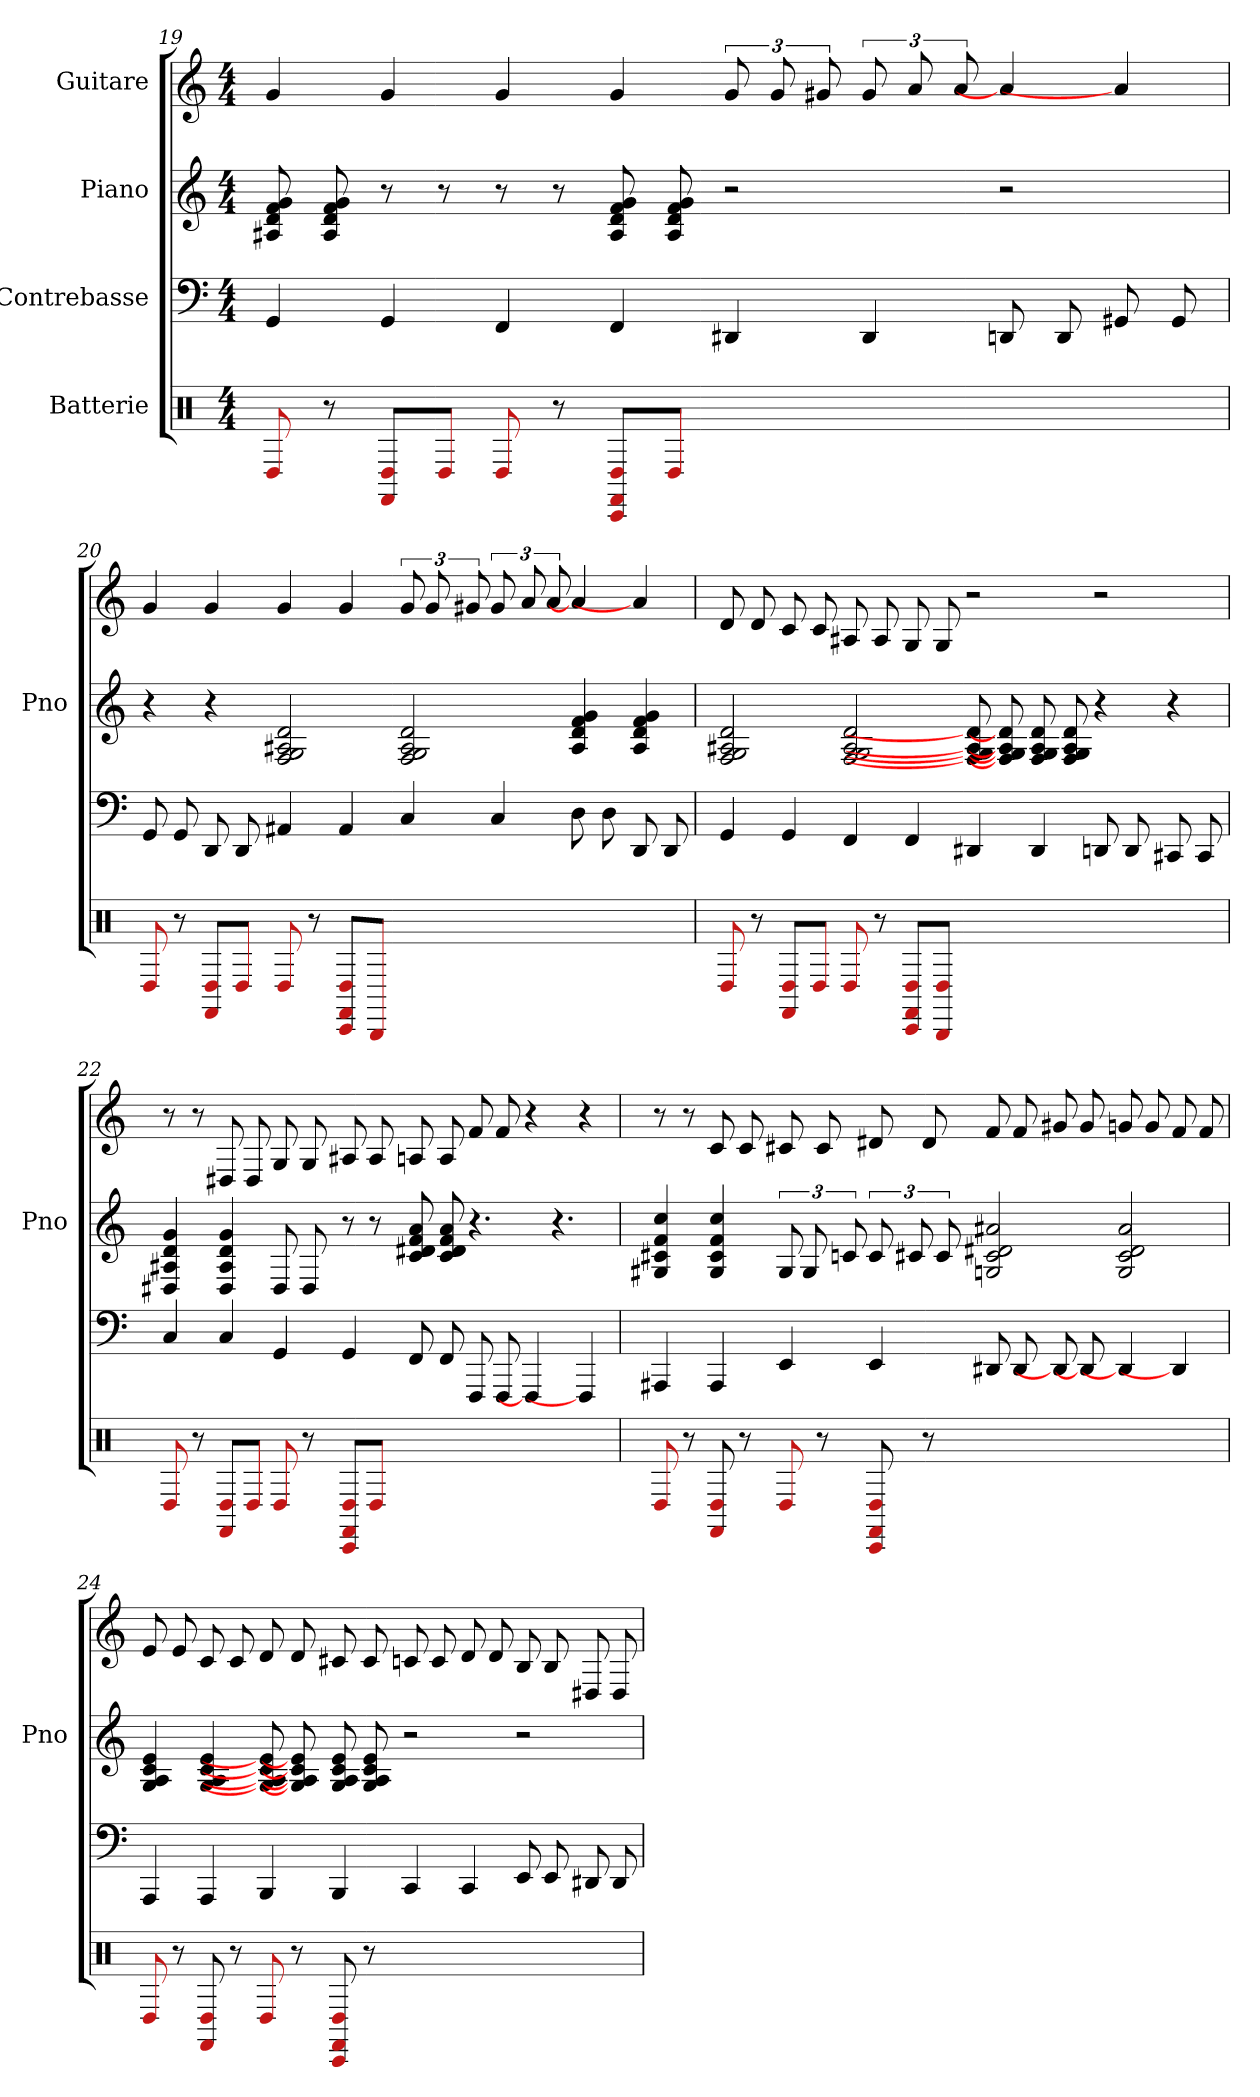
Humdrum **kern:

**kern	**kern	**kern	**kern
*part4	*part3	*part2	*part1
*staff4	*staff3	*staff2	*staff1
*I"Batterie	*I"Contrebasse	*I"Piano	*I"Guitare
*	*	*I'Pno	*
*clefX	*	*	*
*k[]	*k[]	*k[]	*k[]
*M4/4	*M4/4	*M4/4	*M4/4
=19	=19	=19	=19
8D#	4GG	8g 8f 8d 8A#	4g
8r	.	8g 8f 8d 8A#	.
8FF#/ 8D#/L	4GG	8r	4g
8D#/J	.	8r	.
8D#	4FF	8r	4g
8r	.	8r	.
8FF#/ 8CC#/ 8D#/L	4FF	8g 8f 8d 8A#	4g
8D#/J	.	8g 8f 8d 8A#	.
1ryy	4DD#	2r	12g
.	.	.	12g
.	.	.	12g#
.	4DD#	.	12g#
.	.	.	12a
.	.	.	12a
.	8DD	2r	4a]
.	8DD	.	.
.	8GG#	.	4a]
.	8GG#	.	.
=20	=20	=20	=20
8D#	8GG	4r	4g
8r	8GG	.	.
8FF#/ 8D#/L	8DD	4r	4g
8D#/J	8DD	.	.
8D#	4AA#	2G 2d 2A# 2F	4g
8r	.	.	.
8FF#/ 8CC#/ 8D#/L	4AA#	.	4g
8BBB/J	.	.	.
1ryy	4C	2G 2d 2A# 2F	12g
.	.	.	12g
.	.	.	12g#
.	4C	.	12g#
.	.	.	12a
.	.	.	12a
.	8D	4g 4f 4d 4A#	4a]
.	8D	.	.
.	8DD	4g 4f 4d 4A#	4a]
.	8DD	.	.
=21	=21	=21	=21
8D#	4GG	2G 2d 2A# 2F	8d
8r	.	.	8d
8FF#/ 8D#/L	4GG	.	8c
8D#/J	.	.	8c
8D#	4FF	2G 2d 2A# 2F	8A#
8r	.	.	8A#
8FF#/ 8CC#/ 8D#/L	4FF	.	8G
8BBB/ 8D#/J	.	.	8G
1ryy	4DD#	8G] 8d] 8A#] 8F]	2r
.	.	8G] 8d] 8A#] 8F]	.
.	4DD#	8G 8d 8A# 8F	.
.	.	8G 8d 8A# 8F	.
.	8DD	4r	2r
.	8DD	.	.
.	8CC#	4r	.
.	8CC#	.	.
=22	=22	=22	=22
8D#	4C	4g 4d 4A# 4D#	8r
8r	.	.	8r
8FF#/ 8D#/L	4C	4g 4d 4A# 4D#	8D#
8D#/J	.	.	8D#
8D#	4GG	8D#	8G
8r	.	8D#	8G
8FF#/ 8CC#/ 8D#/L	4GG	8r	8A#
8D#/J	.	8r	8A#
1ryy	8FF	8a 8f 8d# 8c	8A
.	8FF	8a 8f 8d# 8c	8A
.	8FFF	4.r	8f
.	8FFF	.	8f
.	4FFF]	.	4r
.	.	4.r	.
.	4FFF]	.	4r
=23	=23	=23	=23
8D#	4AAA#	4cc 4f 4c# 4G#	8r
8r	.	.	8r
8FF# 8D#	4AAA#	4cc 4f 4c# 4G#	8c
8r	.	.	8c
8D#	4EE	12G#	8c#
.	.	12G#	.
8r	.	.	8c#
.	.	12c	.
8FF# 8CC# 8D#	4EE	12c	8d#
.	.	12c#	.
8r	.	.	8d#
.	.	12c#	.
1ryy	8DD#	2a# 2d# 2c# 2G	8f
.	8DD#	.	8f
.	8DD#]	.	8g#
.	8DD#]	.	8g#
.	4DD#]	2a# 2d# 2c# 2G	8g
.	.	.	8g
.	4DD#]	.	8f
.	.	.	8f
=24	=24	=24	=24
8D#	4AAA	4e 4G 4c 4A	8e
8r	.	.	8e
8FF# 8D#	4AAA	4e 4G 4c 4A	8c
8r	.	.	8c
8D#	4BBB	8e] 8G] 8c] 8A]	8d
8r	.	8e] 8G] 8c] 8A]	8d
8FF# 8CC# 8D#	4BBB	8e 8G 8c 8A	8c#
8r	.	8e 8G 8c 8A	8c#
1ryy	4CC	2r	8c
.	.	.	8c
.	4CC	.	8d
.	.	.	8d
.	8EE	2r	8B
.	8EE	.	8B
.	8DD#	.	8D#
.	8DD#	.	8D#
=	=	=	=
*-	*-	*-	*-
